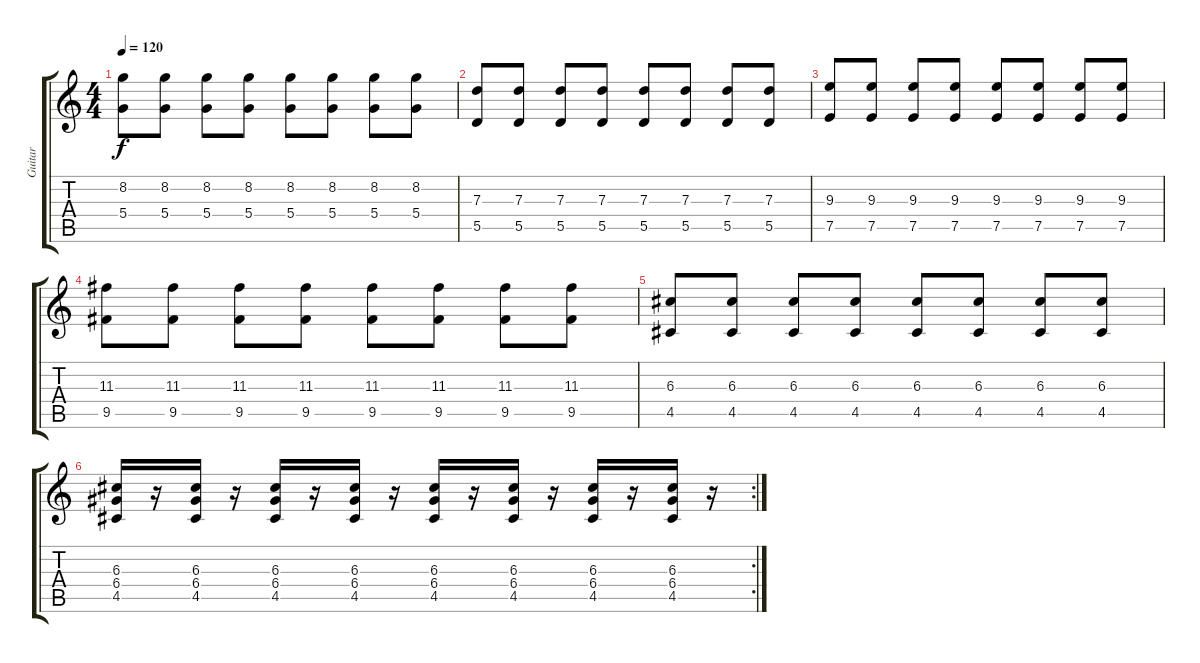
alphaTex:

\track ("Guitar" "Guitar") {instrument distortionguitar}
\staff {score tabs}
\tuning (E4 B3 G3 D3 A2 E2) {hide}
\ts (4 4)
\tempo 120
\clef g2
\ks c
(8.2 5.4).8{dy f} (8.2 5.4).8 (8.2 5.4).8 (8.2 5.4).8 (8.2 5.4).8 (8.2 5.4).8 (8.2 5.4).8 (8.2 5.4).8 |
(7.3 5.5).8 (7.3 5.5).8 (7.3 5.5).8 (7.3 5.5).8 (7.3 5.5).8 (7.3 5.5).8 (7.3 5.5).8 (7.3 5.5).8 |
(9.3 7.5).8 (9.3 7.5).8 (9.3 7.5).8 (9.3 7.5).8 (9.3 7.5).8 (9.3 7.5).8 (9.3 7.5).8 (9.3 7.5).8 |
(11.3 9.5).8 (11.3 9.5).8 (11.3 9.5).8 (11.3 9.5).8 (11.3 9.5).8 (11.3 9.5).8 (11.3 9.5).8 (11.3 9.5).8 |
(6.3 4.5).8 (6.3 4.5).8 (6.3 4.5).8 (6.3 4.5).8 (6.3 4.5).8 (6.3 4.5).8 (6.3 4.5).8 (6.3 4.5).8 |
\rc 2
(6.3 6.4 4.5).16 r.16 (6.3 6.4 4.5).16 r.16 (6.3 6.4 4.5).16 r.16 (6.3 6.4 4.5).16 r.16 (6.3 6.4 4.5).16 r.16 (6.3 6.4 4.5).16 r.16 (6.3 6.4 4.5).16 r.16 (6.3 6.4 4.5).16 r.16
